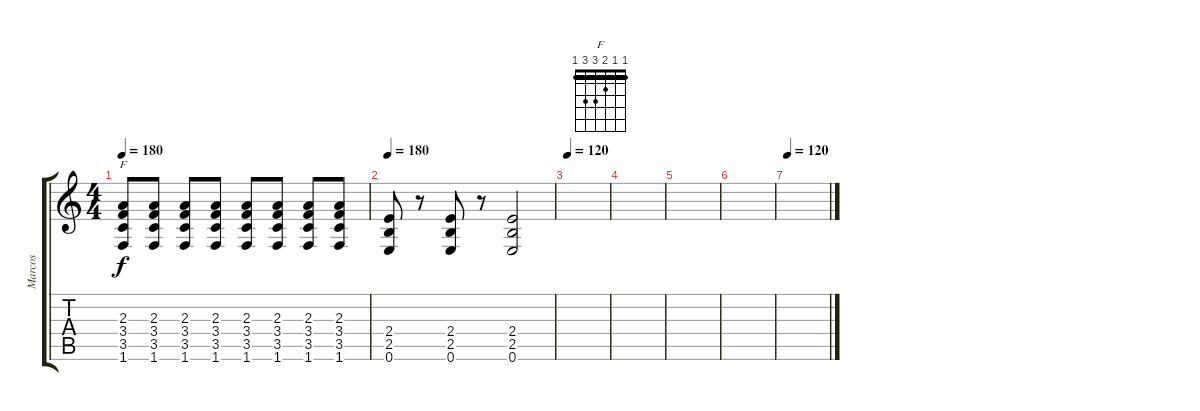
\track ("Marcos" "Marcos") {instrument acousticguitarnylon}
\staff {score tabs}
\tuning (E4 B3 G3 D3 A2 E2) {hide}
\chord ("F" 1 1 2 3 3 1) {barre 1}
\ts (4 4)
\tempo 180
\clef g2
\ks c
(2.3 3.4 3.5 1.6).8{ch "F" dy f} (2.3 3.4 3.5 1.6).8 (2.3 3.4 3.5 1.6).8 (2.3 3.4 3.5 1.6).8 (2.3 3.4 3.5 1.6).8 (2.3 3.4 3.5 1.6).8 (2.3 3.4 3.5 1.6).8 (2.3 3.4 3.5 1.6).8 |
\tempo 180
(2.4 2.5 0.6).8 r.8 (2.4 2.5 0.6).8 r.8 (2.4 2.5 0.6).2 |
\tempo 120
|
|
|
|
\tempo 120
